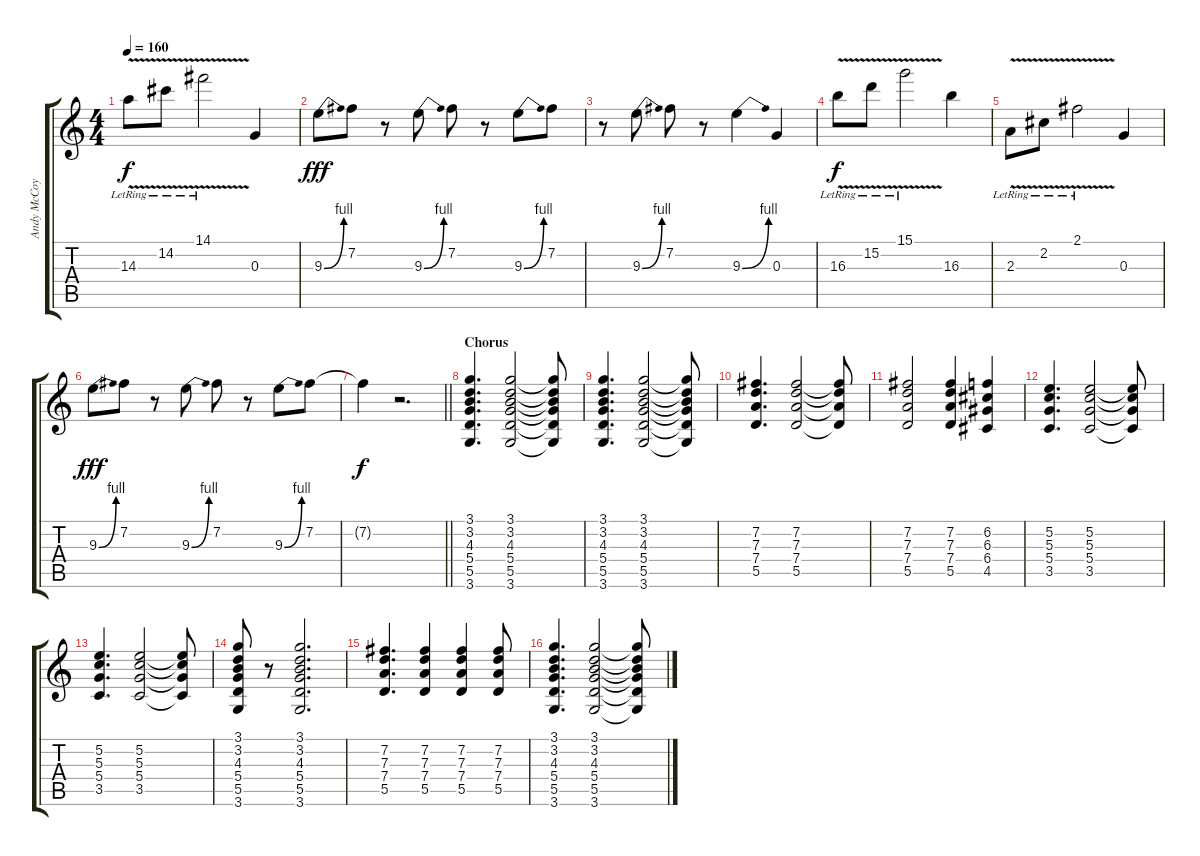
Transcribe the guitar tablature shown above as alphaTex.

\track ("Andy McCoy" "Andy McCoy") {instrument distortionguitar}
\staff {score tabs}
\tuning (E4 B3 G3 D3 A2 E2) {hide}
\ts (4 4)
\tempo 160
\clef g2
\ks c
14.3{v lr}.8{dy f} 14.2{v lr}.8 14.1{v lr}.2 0.3.4 |
9.3{be (bend 0 0 60 4)}.8{dy fff} 7.2.8 r.8 9.3{be (bend 0 0 60 4)}.8 7.2.8 r.8 9.3{be (bend 0 0 60 4)}.8 7.2.8 |
r.8 9.3{be (bend 0 0 60 4)}.8 7.2.8 r.8 9.3{be (bend 0 0 60 4)}.4 0.3.4 |
16.3{v lr}.8{dy f} 15.2{v lr}.8 15.1{v lr}.2 16.3.4 |
2.3{v lr}.8 2.2{v lr}.8 2.1{v lr}.2 0.3.4 |
9.3{be (bend 0 0 60 4)}.8{dy fff} 7.2.8 r.8 9.3{be (bend 0 0 60 4)}.8 7.2.8 r.8 9.3{be (bend 0 0 60 4)}.8 7.2.8 |
\barLineRight lightlight
7.2{t}.4{dy f} r.2{d} |
\section ("" "Chorus")
(3.1 3.2 4.3 5.4 5.5 3.6).4{d} (3.1 3.2 4.3 5.4 5.5 3.6).2 (3.1{t} 3.2{t} 4.3{t} 5.4{t} 5.5{t} 3.6{t}).8 |
(3.1 3.2 4.3 5.4 5.5 3.6).4{d} (3.1 3.2 4.3 5.4 5.5 3.6).2 (3.1{t} 3.2{t} 4.3{t} 5.4{t} 5.5{t} 3.6{t}).8 |
(7.2 7.3 7.4 5.5).4{d} (7.2 7.3 7.4 5.5).2 (7.2{t} 7.3{t} 7.4{t} 5.5{t}).8 |
(7.2 7.3 7.4 5.5).2 (7.2 7.3 7.4 5.5).4 (6.2 6.3 6.4 4.5).4 |
(5.2 5.3 5.4 3.5).4{d} (5.2 5.3 5.4 3.5).2 (5.2{t} 5.3{t} 5.4{t} 3.5{t}).8 |
(5.2 5.3 5.4 3.5).4{d} (5.2 5.3 5.4 3.5).2 (5.2{t} 5.3{t} 5.4{t} 3.5{t}).8 |
(3.1 3.2 4.3 5.4 5.5 3.6).8 r.8 (3.1 3.2 4.3 5.4 5.5 3.6).2{d} |
(7.2 7.3 7.4 5.5).4{d} (7.2 7.3 7.4 5.5).4 (7.2 7.3 7.4 5.5).4 (7.2 7.3 7.4 5.5).8 |
(3.1 3.2 4.3 5.4 5.5 3.6).4{d} (3.1 3.2 4.3 5.4 5.5 3.6).2 (3.1{t} 3.2{t} 4.3{t} 5.4{t} 5.5{t} 3.6{t}).8
